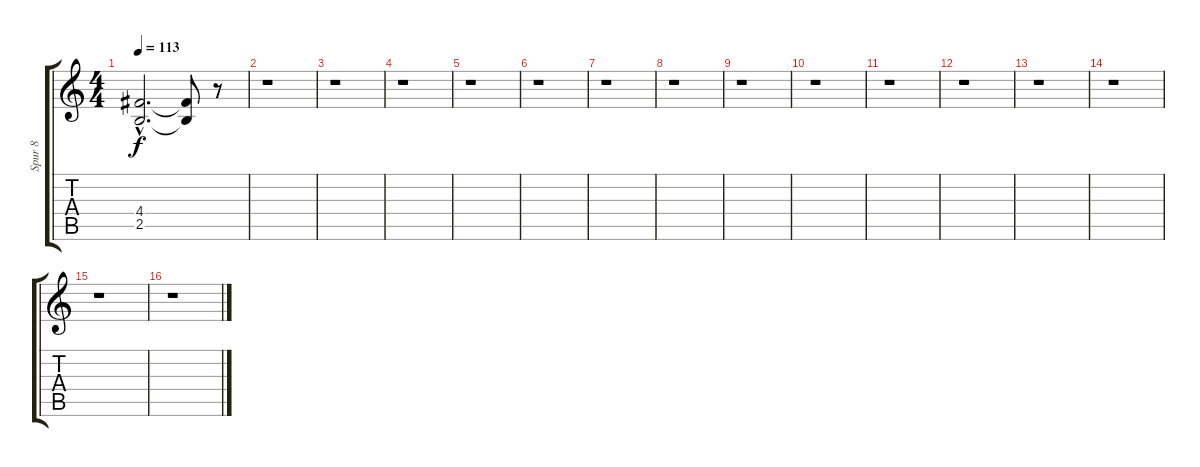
\track ("Spur 8" "Spur 8") {instrument distortionguitar}
\staff {score tabs}
\tuning (E4 B3 G3 D3 A2 E2) {hide}
\ts (4 4)
\tempo 113
\clef g2
\ks c
(4.4{hac t} 2.5{hac t}).2{d dy f} (4.4{t} 2.5{t}).8 r.8 |
r.1 |
r.1 |
r.1 |
r.1 |
r.1 |
r.1 |
r.1 |
r.1 |
r.1 |
r.1 |
r.1 |
r.1 |
r.1 |
r.1 |
r.1
